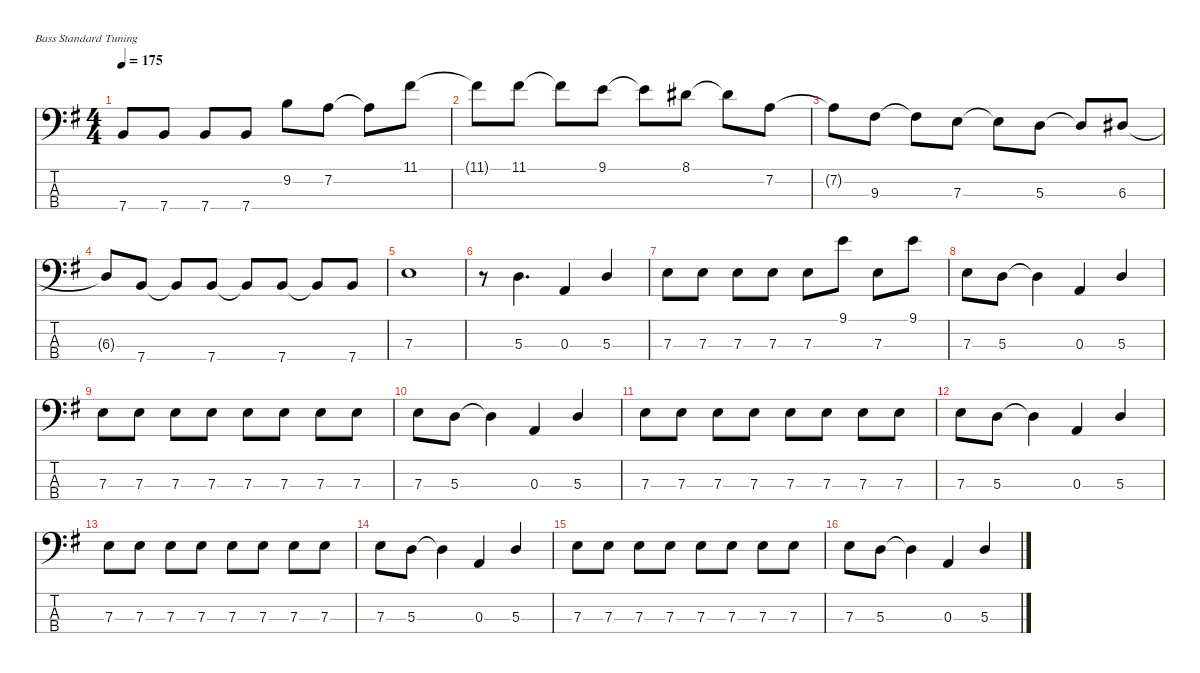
\hideDynamics
\bracketExtendMode nobrackets
\singleTrackTrackNamePolicy hidden
\multiTrackTrackNamePolicy hidden
\firstSystemTrackNameMode fullname
\firstSystemTrackNameOrientation horizontal
\otherSystemsTrackNameOrientation horizontal
\track ("Bass" "E-Bass") {instrument electricbassfinger}
\staff {score tabs}
\tuning (G2 D2 A1 E1)
\ts (4 4)
\tempo 175
\clef f4
\ks g
7.4{acc forcenatural}.8{dy f beam Up} 7.4{acc forcenatural}.8{beam Up} 7.4{acc forcenatural}.8{beam Up} 7.4{acc forcenatural}.8{beam Up} 9.2{acc forcenatural}.8{beam Down} 7.2{acc forcenatural}.8{beam Down} 7.2{t acc forcenatural}.8{beam Down} 11.1{acc #}.8{beam Down} |
11.1{t acc #}.8{beam Down} 11.1{acc #}.8{beam Down} 11.1{t acc #}.8{beam Down} 9.1{acc forcenatural}.8{beam Down} 9.1{t acc forcenatural}.8{beam Down} 8.1{acc #}.8{beam Down} 8.1{t acc #}.8{beam Down} 7.2{acc forcenatural}.8{beam Down} |
7.2{t acc forcenatural}.8{beam Down} 9.3{acc #}.8{beam Down} 9.3{t acc #}.8{beam Down} 7.3{acc forcenatural}.8{beam Down} 7.3{t acc forcenatural}.8{beam Down} 5.3{acc forcenatural}.8{beam Down} 5.3{t acc forcenatural}.8{beam Up} 6.3{acc #}.8{beam Up} |
6.3{t acc #}.8{beam Up} 7.4{acc forcenatural}.8{beam Up} 7.4{t acc forcenatural}.8{beam Up} 7.4{acc forcenatural}.8{beam Up} 7.4{t acc forcenatural}.8{beam Up} 7.4{acc forcenatural}.8{beam Up} 7.4{t acc forcenatural}.8{beam Up} 7.4{acc forcenatural}.8{beam Up} |
7.3{acc forcenatural}.1{beam Down} |
r.8{beam Down} 5.3{acc forcenatural}.4{d beam Down} 0.3{acc forcenatural}.4{beam Up} 5.3{acc forcenatural}.4{beam Up} |
7.3{acc forcenatural}.8{beam Down} 7.3{acc forcenatural}.8{beam Down} 7.3{acc forcenatural}.8{beam Down} 7.3{acc forcenatural}.8{beam Down} 7.3{acc forcenatural}.8{beam Down} 9.1{acc forcenatural}.8{beam Down} 7.3{acc forcenatural}.8{beam Down} 9.1{acc forcenatural}.8{beam Down} |
7.3{acc forcenatural}.8{beam Down} 5.3{acc forcenatural}.8{beam Down} 5.3{t acc forcenatural}.4{beam Down} 0.3{acc forcenatural}.4{beam Up} 5.3{acc forcenatural}.4{beam Up} |
7.3{acc forcenatural}.8{beam Down} 7.3{acc forcenatural}.8{beam Down} 7.3{acc forcenatural}.8{beam Down} 7.3{acc forcenatural}.8{beam Down} 7.3{acc forcenatural}.8{beam Down} 7.3{acc forcenatural}.8{beam Down} 7.3{acc forcenatural}.8{beam Down} 7.3{acc forcenatural}.8{beam Down} |
7.3{acc forcenatural}.8{beam Down} 5.3{acc forcenatural}.8{beam Down} 5.3{t acc forcenatural}.4{beam Down} 0.3{acc forcenatural}.4{beam Up} 5.3{acc forcenatural}.4{beam Up} |
7.3{acc forcenatural}.8{beam Down} 7.3{acc forcenatural}.8{beam Down} 7.3{acc forcenatural}.8{beam Down} 7.3{acc forcenatural}.8{beam Down} 7.3{acc forcenatural}.8{beam Down} 7.3{acc forcenatural}.8{beam Down} 7.3{acc forcenatural}.8{beam Down} 7.3{acc forcenatural}.8{beam Down} |
7.3{acc forcenatural}.8{beam Down} 5.3{acc forcenatural}.8{beam Down} 5.3{t acc forcenatural}.4{beam Down} 0.3{acc forcenatural}.4{beam Up} 5.3{acc forcenatural}.4{beam Up} |
7.3{acc forcenatural}.8{beam Down} 7.3{acc forcenatural}.8{beam Down} 7.3{acc forcenatural}.8{beam Down} 7.3{acc forcenatural}.8{beam Down} 7.3{acc forcenatural}.8{beam Down} 7.3{acc forcenatural}.8{beam Down} 7.3{acc forcenatural}.8{beam Down} 7.3{acc forcenatural}.8{beam Down} |
7.3{acc forcenatural}.8{beam Down} 5.3{acc forcenatural}.8{beam Down} 5.3{t acc forcenatural}.4{beam Down} 0.3{acc forcenatural}.4{beam Up} 5.3{acc forcenatural}.4{beam Up} |
7.3{acc forcenatural}.8{beam Down} 7.3{acc forcenatural}.8{beam Down} 7.3{acc forcenatural}.8{beam Down} 7.3{acc forcenatural}.8{beam Down} 7.3{acc forcenatural}.8{beam Down} 7.3{acc forcenatural}.8{beam Down} 7.3{acc forcenatural}.8{beam Down} 7.3{acc forcenatural}.8{beam Down} |
7.3{acc forcenatural}.8{beam Down} 5.3{acc forcenatural}.8{beam Down} 5.3{t acc forcenatural}.4{beam Down} 0.3{acc forcenatural}.4{beam Up} 5.3{acc forcenatural}.4{beam Up}
